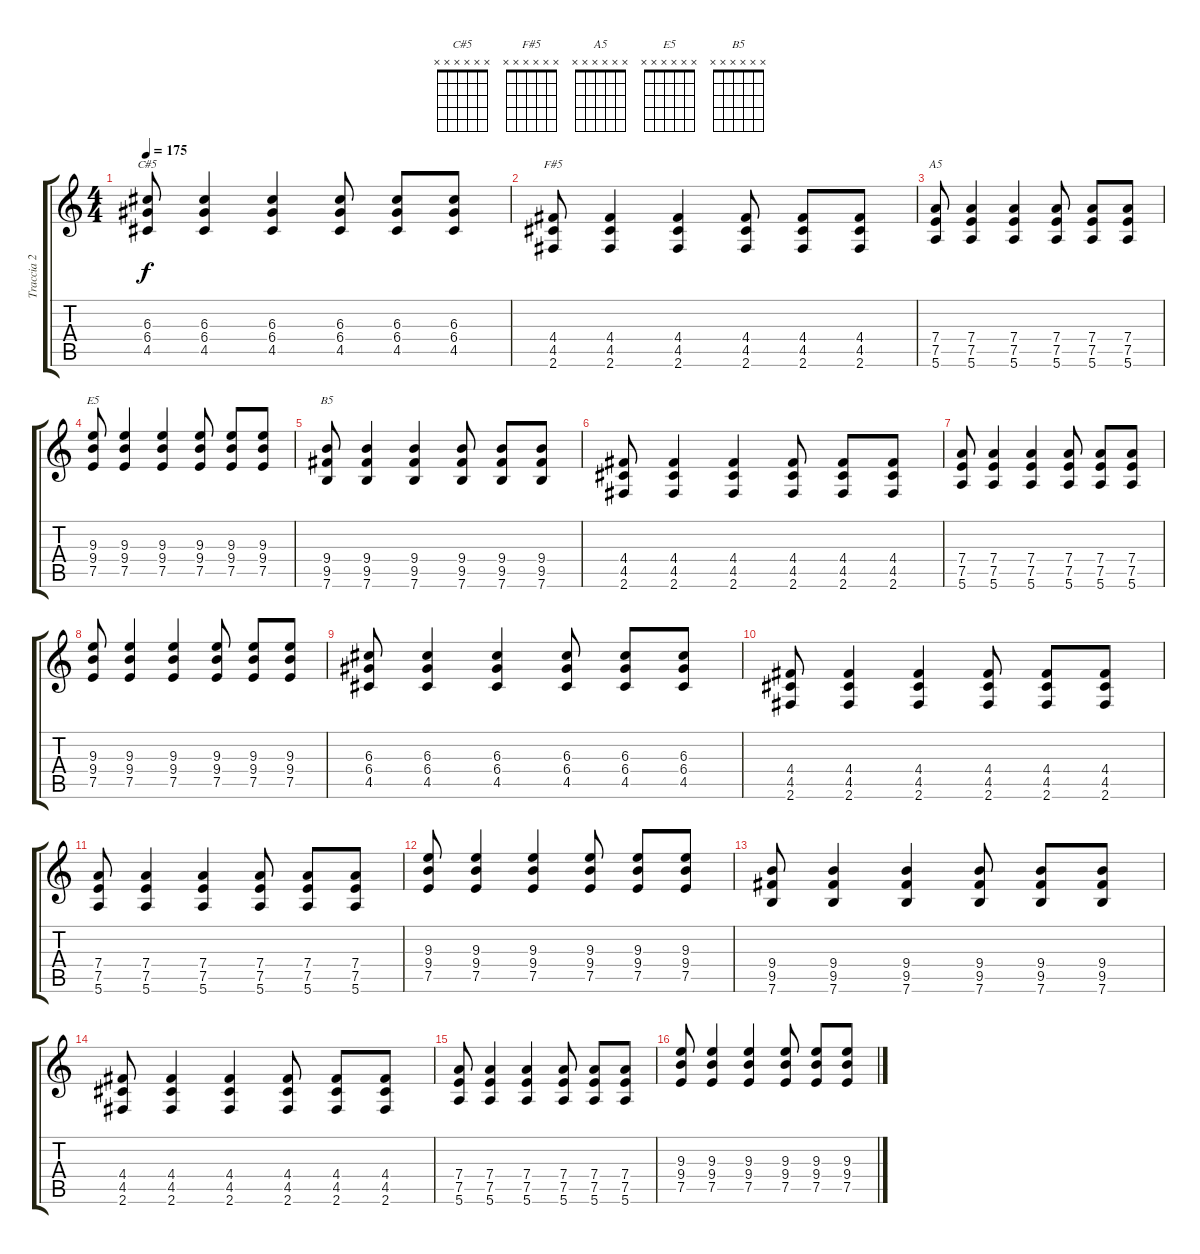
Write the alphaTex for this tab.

\track ("Traccia 2" "Traccia 2") {instrument overdrivenguitar}
\staff {score tabs}
\tuning (E4 B3 G3 D3 A2 E2) {hide}
\chord ("C#5" x x x x x x)
\chord ("F#5" x x x x x x)
\chord ("A5" x x x x x x)
\chord ("E5" x x x x x x)
\chord ("B5" x x x x x x)
\ts (4 4)
\tempo 175
\clef g2
\ks c
(6.3 6.4 4.5).8{ch "C#5" dy f} (6.3 6.4 4.5).4 (6.3 6.4 4.5).4 (6.3 6.4 4.5).8 (6.3 6.4 4.5).8 (6.3 6.4 4.5).8 |
(4.4 4.5 2.6).8{ch "F#5"} (4.4 4.5 2.6).4 (4.4 4.5 2.6).4 (4.4 4.5 2.6).8 (4.4 4.5 2.6).8 (4.4 4.5 2.6).8 |
(7.4 7.5 5.6).8{ch "A5"} (7.4 7.5 5.6).4 (7.4 7.5 5.6).4 (7.4 7.5 5.6).8 (7.4 7.5 5.6).8 (7.4 7.5 5.6).8 |
(9.3 9.4 7.5).8{ch "E5"} (9.3 9.4 7.5).4 (9.3 9.4 7.5).4 (9.3 9.4 7.5).8 (9.3 9.4 7.5).8 (9.3 9.4 7.5).8 |
(9.4 9.5 7.6).8{ch "B5"} (9.4 9.5 7.6).4 (9.4 9.5 7.6).4 (9.4 9.5 7.6).8 (9.4 9.5 7.6).8 (9.4 9.5 7.6).8 |
(4.4 4.5 2.6).8 (4.4 4.5 2.6).4 (4.4 4.5 2.6).4 (4.4 4.5 2.6).8 (4.4 4.5 2.6).8 (4.4 4.5 2.6).8 |
(7.4 7.5 5.6).8 (7.4 7.5 5.6).4 (7.4 7.5 5.6).4 (7.4 7.5 5.6).8 (7.4 7.5 5.6).8 (7.4 7.5 5.6).8 |
(9.3 9.4 7.5).8 (9.3 9.4 7.5).4 (9.3 9.4 7.5).4 (9.3 9.4 7.5).8 (9.3 9.4 7.5).8 (9.3 9.4 7.5).8 |
(6.3 6.4 4.5).8 (6.3 6.4 4.5).4 (6.3 6.4 4.5).4 (6.3 6.4 4.5).8 (6.3 6.4 4.5).8 (6.3 6.4 4.5).8 |
(4.4 4.5 2.6).8 (4.4 4.5 2.6).4 (4.4 4.5 2.6).4 (4.4 4.5 2.6).8 (4.4 4.5 2.6).8 (4.4 4.5 2.6).8 |
(7.4 7.5 5.6).8 (7.4 7.5 5.6).4 (7.4 7.5 5.6).4 (7.4 7.5 5.6).8 (7.4 7.5 5.6).8 (7.4 7.5 5.6).8 |
(9.3 9.4 7.5).8 (9.3 9.4 7.5).4 (9.3 9.4 7.5).4 (9.3 9.4 7.5).8 (9.3 9.4 7.5).8 (9.3 9.4 7.5).8 |
(9.4 9.5 7.6).8 (9.4 9.5 7.6).4 (9.4 9.5 7.6).4 (9.4 9.5 7.6).8 (9.4 9.5 7.6).8 (9.4 9.5 7.6).8 |
(4.4 4.5 2.6).8 (4.4 4.5 2.6).4 (4.4 4.5 2.6).4 (4.4 4.5 2.6).8 (4.4 4.5 2.6).8 (4.4 4.5 2.6).8 |
(7.4 7.5 5.6).8 (7.4 7.5 5.6).4 (7.4 7.5 5.6).4 (7.4 7.5 5.6).8 (7.4 7.5 5.6).8 (7.4 7.5 5.6).8 |
(9.3 9.4 7.5).8 (9.3 9.4 7.5).4 (9.3 9.4 7.5).4 (9.3 9.4 7.5).8 (9.3 9.4 7.5).8 (9.3 9.4 7.5).8
